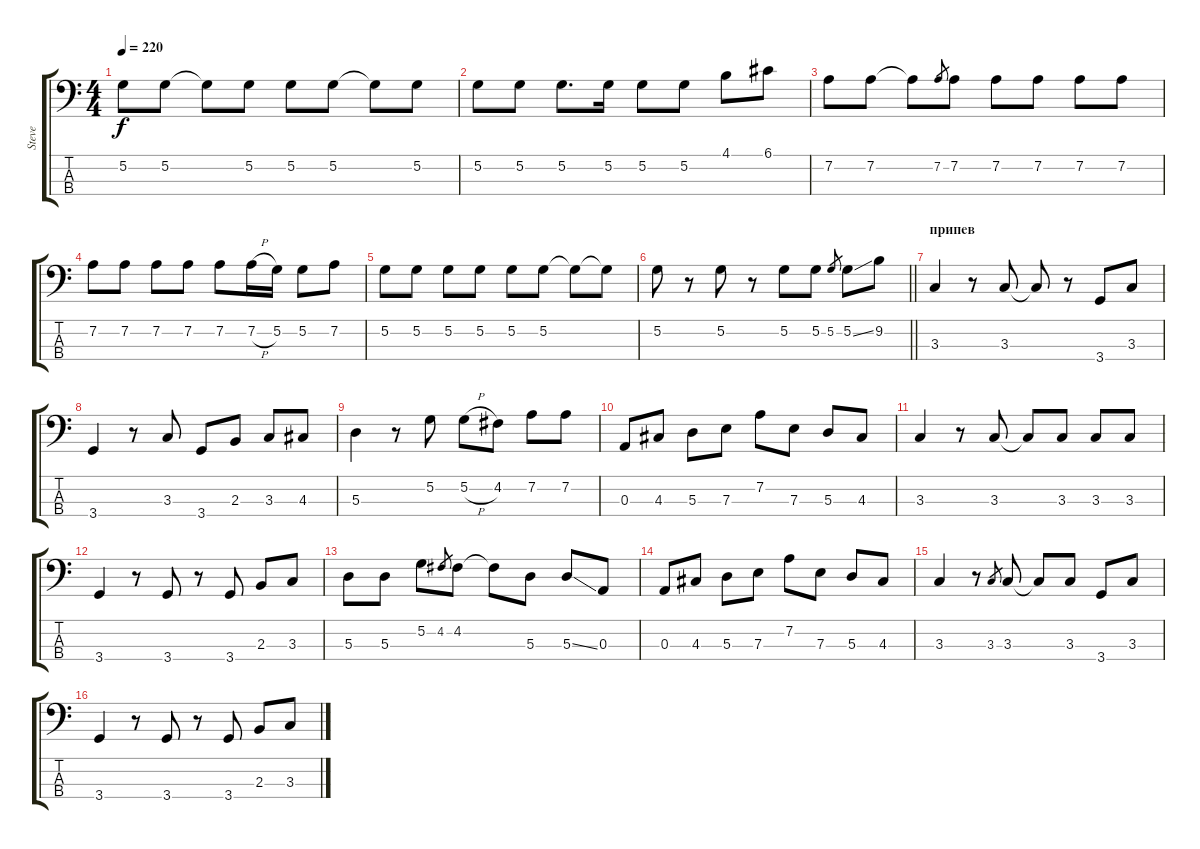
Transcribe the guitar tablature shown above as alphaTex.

\track ("Steve" "Steve") {instrument electricbassfinger}
\staff {score tabs}
\tuning (G2 D2 A1 E1) {hide}
\ts (4 4)
\tempo 220
\clef f4
\ks c
5.2.8{dy f} 5.2.8 5.2{t}.8 5.2.8 5.2.8 5.2.8 5.2{t}.8 5.2.8 |
5.2.8 5.2.8 5.2.8{d} 5.2.16 5.2.8 5.2.8 4.1.8 6.1.8 |
7.2.8 7.2.8 7.2{t}.8 7.2.8{gr} 7.2.8 7.2.8 7.2.8 7.2.8 7.2.8 |
7.2.8 7.2.8 7.2.8 7.2.8 7.2.8 7.2{h}.16 5.2.16 5.2.8 7.2.8 |
5.2.8 5.2.8 5.2.8 5.2.8 5.2.8 5.2.8 5.2{t}.8 5.2{t}.8 |
\barLineRight lightlight
5.2.8 r.8 5.2.8 r.8 5.2.8 5.2.8 5.2.8{gr} 5.2{ss}.8 9.2.8 |
\section ("" "припев")
3.3.4 r.8 3.3.8 3.3{t}.8 r.8 3.4.8 3.3.8 |
3.4.4 r.8 3.3.8 3.4.8 2.3.8 3.3.8 4.3.8 |
5.3.4 r.8 5.2.8 5.2{h}.8 4.2.8 7.2.8 7.2.8 |
0.3.8 4.3.8 5.3.8 7.3.8 7.2.8 7.3.8 5.3.8 4.3.8 |
3.3.4 r.8 3.3.8 3.3{t}.8 3.3.8 3.3.8 3.3.8 |
3.4.4 r.8 3.4.8 r.8 3.4.8 2.3.8 3.3.8 |
5.3.8 5.3.8 5.2.8 4.2.8{gr} 4.2.8 4.2{t}.8 5.3.8 5.3{ss}.8 0.3.8 |
0.3.8 4.3.8 5.3.8 7.3.8 7.2.8 7.3.8 5.3.8 4.3.8 |
3.3.4 r.8 3.3.8{gr} 3.3.8 3.3{t}.8 3.3.8 3.4.8 3.3.8 |
3.4.4 r.8 3.4.8 r.8 3.4.8 2.3.8 3.3.8
